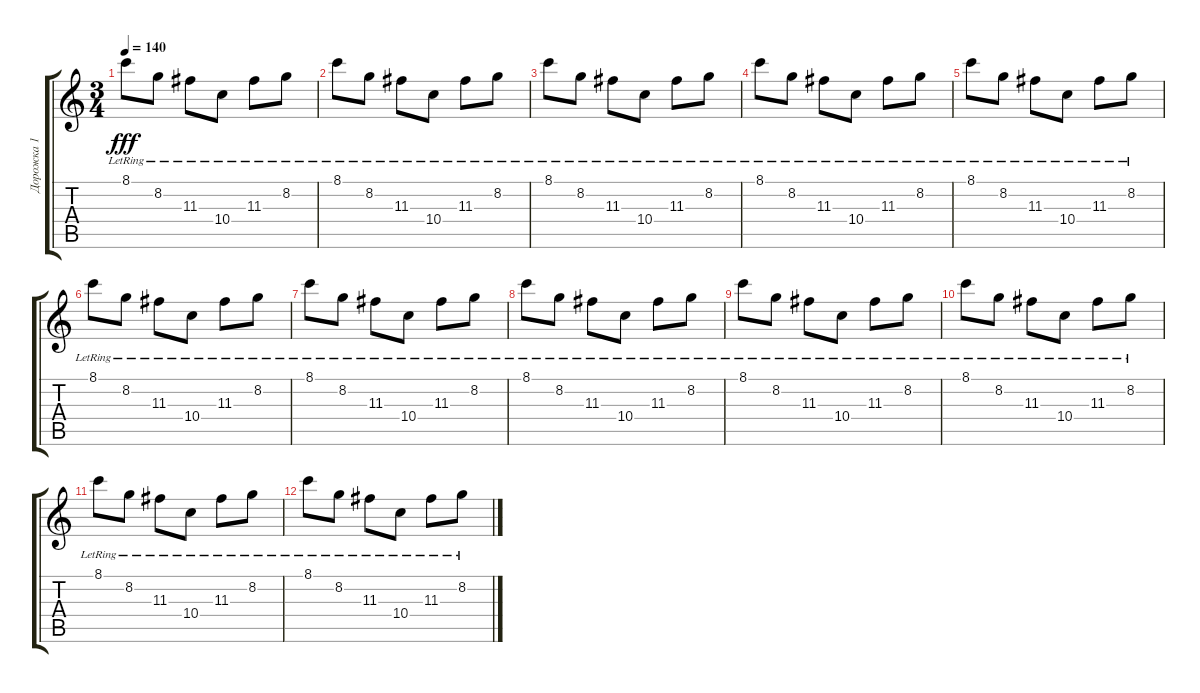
\track ("Дорожка 1" "Дорожка 1") {instrument electricguitarclean}
\staff {score tabs}
\tuning (E4 B3 G3 D3 A2 E2) {hide}
\ts (3 4)
\tempo 140
\clef g2
\ks c
8.1{lr}.8{dy fff} 8.2{lr}.8 11.3{lr}.8 10.4{lr}.8 11.3{lr}.8 8.2{lr}.8 |
8.1{lr}.8 8.2{lr}.8 11.3{lr}.8 10.4{lr}.8 11.3{lr}.8 8.2{lr}.8 |
8.1{lr}.8 8.2{lr}.8 11.3{lr}.8 10.4{lr}.8 11.3{lr}.8 8.2{lr}.8 |
8.1{lr}.8 8.2{lr}.8 11.3{lr}.8 10.4{lr}.8 11.3{lr}.8 8.2{lr}.8 |
8.1{lr}.8 8.2{lr}.8 11.3{lr}.8 10.4{lr}.8 11.3{lr}.8 8.2{lr}.8 |
8.1{lr}.8 8.2{lr}.8 11.3{lr}.8 10.4{lr}.8 11.3{lr}.8 8.2{lr}.8 |
8.1{lr}.8 8.2{lr}.8 11.3{lr}.8 10.4{lr}.8 11.3{lr}.8 8.2{lr}.8 |
8.1{lr}.8 8.2{lr}.8 11.3{lr}.8 10.4{lr}.8 11.3{lr}.8 8.2{lr}.8 |
8.1{lr}.8 8.2{lr}.8 11.3{lr}.8 10.4{lr}.8 11.3{lr}.8 8.2{lr}.8 |
8.1{lr}.8 8.2{lr}.8 11.3{lr}.8 10.4{lr}.8 11.3{lr}.8 8.2{lr}.8 |
8.1{lr}.8 8.2{lr}.8 11.3{lr}.8 10.4{lr}.8 11.3{lr}.8 8.2{lr}.8 |
8.1{lr}.8 8.2{lr}.8 11.3{lr}.8 10.4{lr}.8 11.3{lr}.8 8.2{lr}.8
